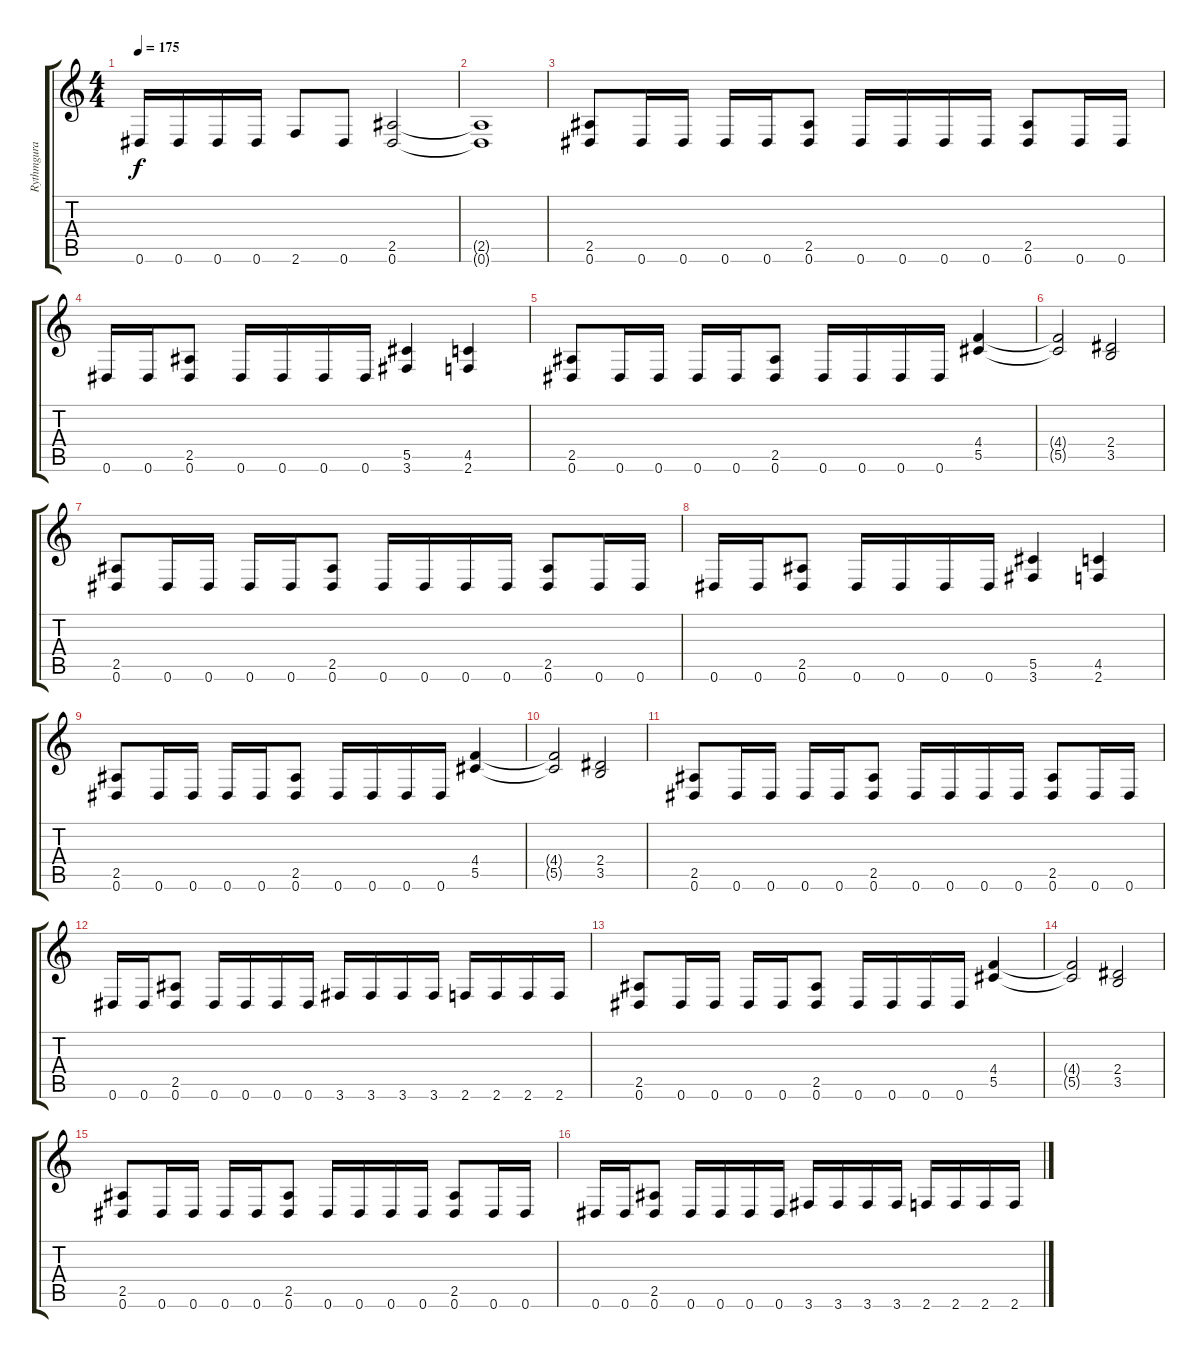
\track ("Rythmgura" "Rythmgura") {instrument distortionguitar}
\staff {score tabs}
\tuning (Eb4 Bb3 Gb3 Db3 Ab2 Eb2) {hide}
\ts (4 4)
\tempo 175
\clef g2
\ks c
0.6.16{dy f} 0.6.16 0.6.16 0.6.16 2.6.8 0.6.8 (2.5 0.6).2 |
(2.5{t} 0.6{t}).1 |
(2.5 0.6).8{volume 10 balance 3} 0.6.16 0.6.16 0.6.16 0.6.16 (2.5 0.6).8 0.6.16 0.6.16 0.6.16 0.6.16 (2.5 0.6).8 0.6.16 0.6.16 |
0.6.16 0.6.16 (2.5 0.6).8 0.6.16 0.6.16 0.6.16 0.6.16 (5.5 3.6).4 (4.5 2.6).4 |
(2.5 0.6).8 0.6.16 0.6.16 0.6.16 0.6.16 (2.5 0.6).8 0.6.16 0.6.16 0.6.16 0.6.16 (4.4 5.5).4 |
(4.4{t} 5.5{t}).2 (2.4 3.5).2 |
(2.5 0.6).8 0.6.16 0.6.16 0.6.16 0.6.16 (2.5 0.6).8 0.6.16 0.6.16 0.6.16 0.6.16 (2.5 0.6).8 0.6.16 0.6.16 |
0.6.16 0.6.16 (2.5 0.6).8 0.6.16 0.6.16 0.6.16 0.6.16 (5.5 3.6).4 (4.5 2.6).4 |
(2.5 0.6).8 0.6.16 0.6.16 0.6.16 0.6.16 (2.5 0.6).8 0.6.16 0.6.16 0.6.16 0.6.16 (4.4 5.5).4 |
(4.4{t} 5.5{t}).2 (2.4 3.5).2 |
(2.5 0.6).8{volume 13 balance 8} 0.6.16 0.6.16 0.6.16 0.6.16 (2.5 0.6).8 0.6.16 0.6.16 0.6.16 0.6.16 (2.5 0.6).8 0.6.16 0.6.16 |
0.6.16 0.6.16 (2.5 0.6).8 0.6.16 0.6.16 0.6.16 0.6.16 3.6.16 3.6.16 3.6.16 3.6.16 2.6.16 2.6.16 2.6.16 2.6.16 |
(2.5 0.6).8 0.6.16 0.6.16 0.6.16 0.6.16 (2.5 0.6).8 0.6.16 0.6.16 0.6.16 0.6.16 (4.4 5.5).4 |
(4.4{t} 5.5{t}).2 (2.4 3.5).2 |
(2.5 0.6).8 0.6.16 0.6.16 0.6.16 0.6.16 (2.5 0.6).8 0.6.16 0.6.16 0.6.16 0.6.16 (2.5 0.6).8 0.6.16 0.6.16 |
0.6.16 0.6.16 (2.5 0.6).8 0.6.16 0.6.16 0.6.16 0.6.16 3.6.16 3.6.16 3.6.16 3.6.16 2.6.16 2.6.16 2.6.16 2.6.16
